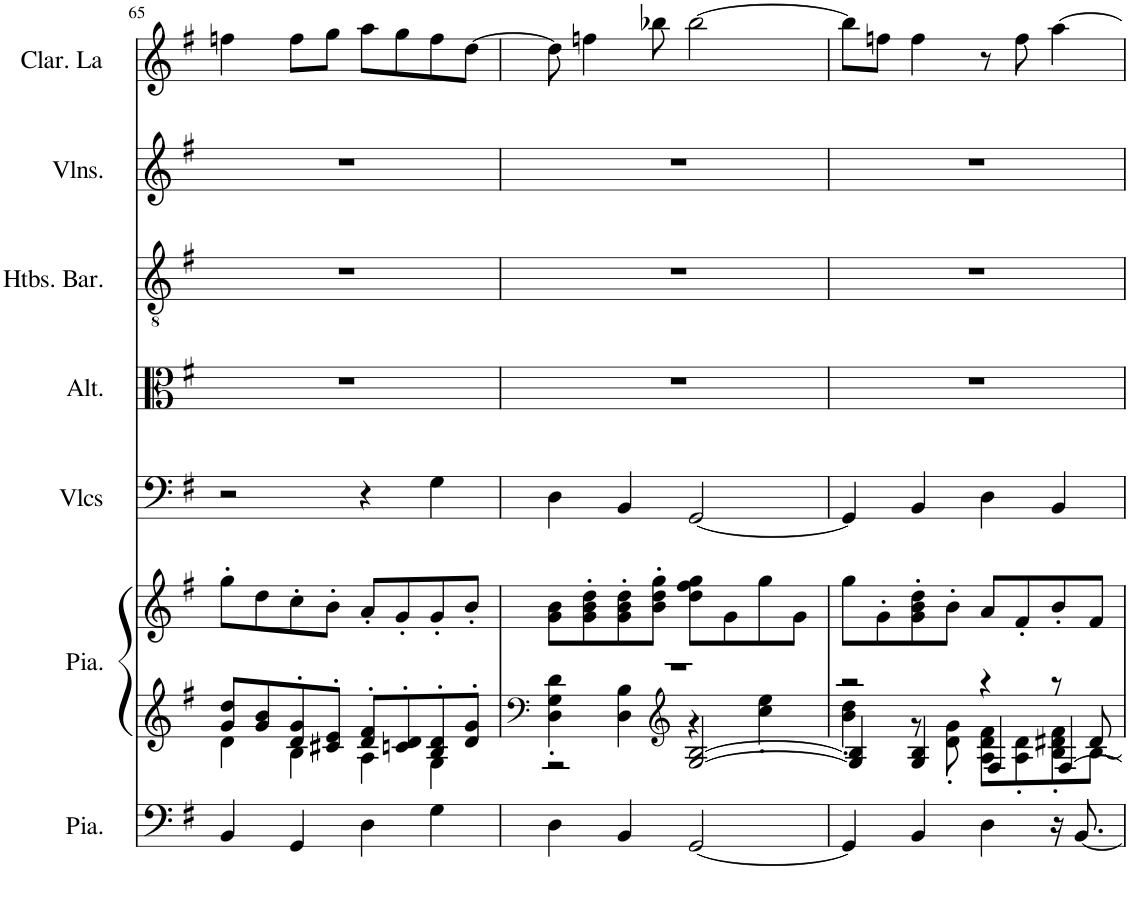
**kern	**kern	**kern	**kern	**kern	**kern	**kern	**kern
*part7	*part6	*part6	*part5	*part4	*part3	*part2	*part1
*staff8	*staff7	*staff6	*staff5	*staff4	*staff3	*staff2	*staff1
*I"Piano, Pedals	*I"Piano, Organ	*	*I"Violoncelles, Bass	*I"Altos, Tenor	*I"Hautbois Baryton, Alto	*I"Violons, Soprano	*I"Clarinette en La, Soprano solo
*I'Pia.	*I'Pia.	*	*I'Vlcs	*I'Alt.	*I'Htbs. Bar.	*I'Vlns.	*I'Clar. La
!!LO:PB:g=z
*clefF4	*clefG2	*clefG2	*clefF4	*clefC3	*clefGv2	*clefG2	*clefG2
*	*	*	*	*	*	*	*Trd2c3
*k[f#]	*k[f#]	*k[f#]	*k[f#]	*k[f#]	*k[f#]	*k[f#]	*k[f#]
*M4/4	*M4/4	*M4/4	*M4/4	*M4/4	*M4/4	*M4/4	*M4/4
=65	=65	=65	=65	=65	=65	=65	=65
*	*^	*	*	*	*	*	*
4BB/	8g/ 8dd/L	4d\	8gg'\L	2r	1r	1r	1r	4ffn\
.	8g/ 8b/	.	8dd\	.	.	.	.	.
4GG/	8d/' 8g/'	4B\	8cc'\	.	.	.	.	8ff\L
.	8c#X/' 8e/'J	.	8b'\J	.	.	.	.	8gg\J
4D\	8d/' 8f#/'L	4A\	8a'/L	4r	.	.	.	8aa\L
.	8cn/' 8d/'	.	8g'/	.	.	.	.	8gg\
4G\	8B/' 8d/'	4G\	8g'/	4G\	.	.	.	8ff\
.	8d/' 8g/'J	.	8b'/J	.	.	.	.	[8dd\J
*	*v	*v	*	*	*	*	*	*
=66	=66	=66	=66	=66	=66	=66	=66
*	*clefF4	*	*	*	*	*	*
*	*^	*	*	*	*	*	*
*	*	*^	*	*	*	*	*	*
4D\	1r	4D\' 4G\' 4d\'	2r	8g\ 8b\L	4D\	1r	1r	1r	8dd\]
.	.	.	.	8g\' 8b\' 8dd\'	.	.	.	.	4ffn\
4BB/	.	4D\ 4B\	.	8g\' 8b\' 8dd\'	4BB/	.	.	.	.
.	.	.	.	8b\' 8dd\' 8gg\'J	.	.	.	.	8bb-X\
*	*clefG2	*	*	*	*	*	*	*	*
[2GG/	.	4r	[2G/ [2B/	8dd\ 8ff#\ 8gg\L	[2GG/	.	.	.	[2bb-\
.	.	.	.	8g\	.	.	.	.	.
.	.	4cc\' 4ee\'	.	8gg\	.	.	.	.	.
.	.	.	.	8g\J	.	.	.	.	.
=67	=67	=67	=67	=67	=67	=67	=67	=67	=67
4GG/]	2r	4b\' 4dd\'	4G/] 4B/]	8gg\L	4GG/]	1r	1r	1r	8bb-\L]
.	.	.	.	8g'\	.	.	.	.	8ffn\J
4BB/	.	8r	4G/ 4B/	8g\' 8b\' 8dd\'	4BB/	.	.	.	4ff\
.	.	8d\' 8g\'	.	8b'\J	.	.	.	.	.
4D\	4r	8A\ 8d\ 8f#\L	4F#/	8a/L	4D\	.	.	.	8r
.	.	8A\' 8d\'	.	8f#'/	.	.	.	.	8ff\
16r	8r	8B\' 8d#X\' 8f#\'	[4F#/	8b'/	4BB/	.	.	.	[4aa\
[8.BB/	.	.	.	.	.	.	.	.	.
.	8d#/	[8B\J	.	8f#/J	.	.	.	.	.
*	*v	*v	*v	*	*	*	*	*	*
=	=	=	=	=	=	=	=
*-	*-	*-	*-	*-	*-	*-	*-
